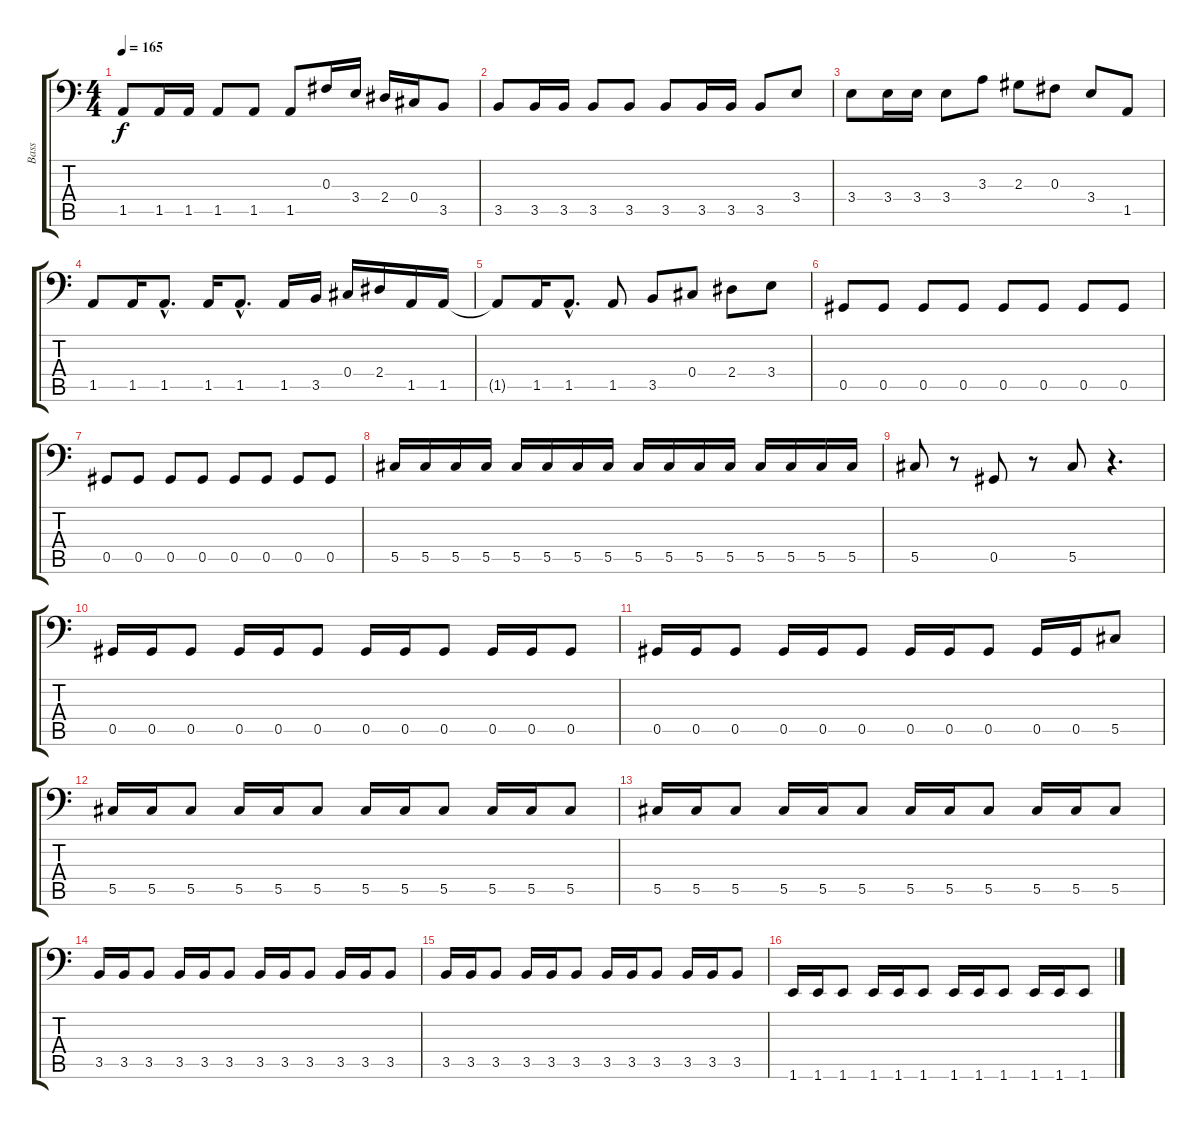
\track ("Bass" "Bass") {instrument electricbassfinger}
\staff {score tabs}
\tuning (Eb3 Bb2 Gb2 Db2 Ab1 Eb1) {hide}
\ts (4 4)
\tempo 165
\clef f4
\ks c
1.5.8{dy f} 1.5.16 1.5.16 1.5.8 1.5.8 1.5.8 0.3.16 3.4.16 2.4.16 0.4.16 3.5.8 |
3.5.8 3.5.16 3.5.16 3.5.8 3.5.8 3.5.8 3.5.16 3.5.16 3.5.8 3.4.8 |
3.4.8 3.4.16 3.4.16 3.4.8 3.3.8 2.3.8 0.3.8 3.4.8 1.5.8 |
1.5.8 1.5.16 1.5{hac}.8{d} 1.5.16 1.5{hac}.8{d} 1.5.16 3.5.16 0.4.16 2.4.16 1.5.16 1.5.16 |
1.5{t}.8 1.5.16 1.5{hac}.8{d} 1.5.8 3.5.8 0.4.8 2.4.8 3.4.8 |
0.5.8 0.5.8 0.5.8 0.5.8 0.5.8 0.5.8 0.5.8 0.5.8 |
0.5.8 0.5.8 0.5.8 0.5.8 0.5.8 0.5.8 0.5.8 0.5.8 |
5.5.16 5.5.16 5.5.16 5.5.16 5.5.16 5.5.16 5.5.16 5.5.16 5.5.16 5.5.16 5.5.16 5.5.16 5.5.16 5.5.16 5.5.16 5.5.16 |
5.5.8 r.8 0.5.8 r.8 5.5.8 r.4{d} |
0.5.16{volume 15 balance 8} 0.5.16 0.5.8 0.5.16 0.5.16 0.5.8 0.5.16 0.5.16 0.5.8 0.5.16 0.5.16 0.5.8 |
0.5.16 0.5.16 0.5.8 0.5.16 0.5.16 0.5.8 0.5.16 0.5.16 0.5.8 0.5.16 0.5.16 5.5.8 |
5.5.16 5.5.16 5.5.8 5.5.16 5.5.16 5.5.8 5.5.16 5.5.16 5.5.8 5.5.16 5.5.16 5.5.8 |
5.5.16 5.5.16 5.5.8 5.5.16 5.5.16 5.5.8 5.5.16 5.5.16 5.5.8 5.5.16 5.5.16 5.5.8 |
3.5.16 3.5.16 3.5.8 3.5.16 3.5.16 3.5.8 3.5.16 3.5.16 3.5.8 3.5.16 3.5.16 3.5.8 |
3.5.16 3.5.16 3.5.8 3.5.16 3.5.16 3.5.8 3.5.16 3.5.16 3.5.8 3.5.16 3.5.16 3.5.8 |
1.6.16 1.6.16 1.6.8 1.6.16 1.6.16 1.6.8 1.6.16 1.6.16 1.6.8 1.6.16 1.6.16 1.6.8
